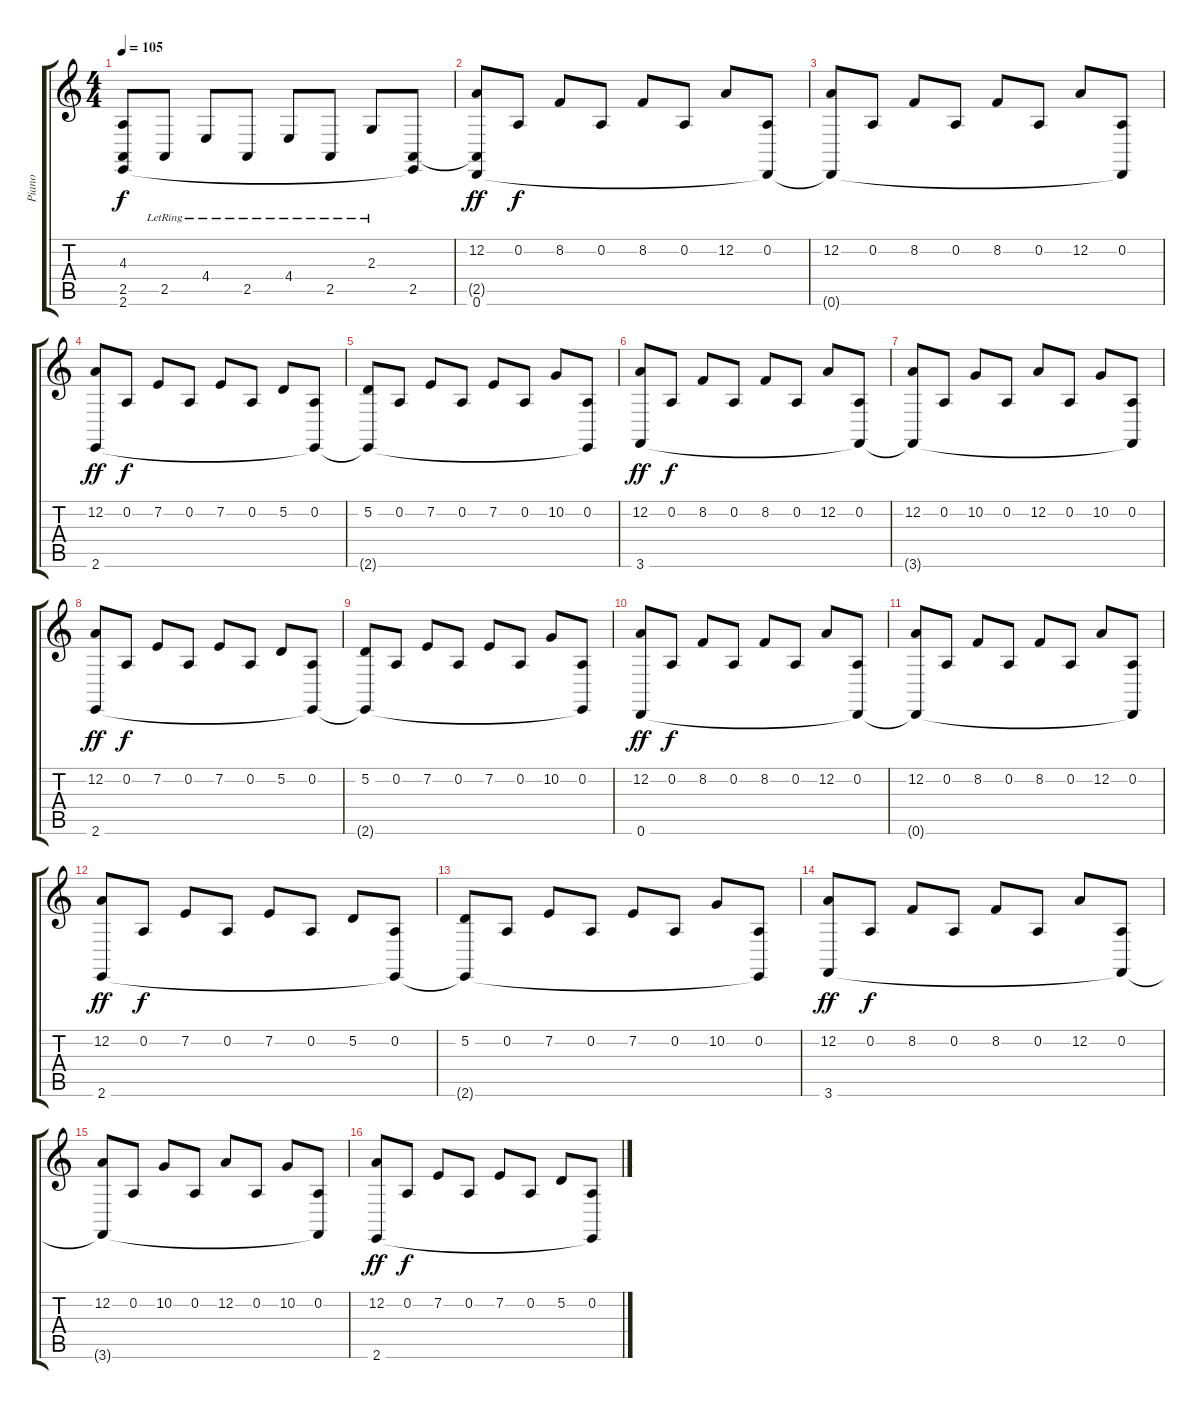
\track ("Piano" "Piano") {instrument brightacousticpiano}
\staff {score tabs}
\tuning (D4 A3 F3 C3 G2 D2) {hide}
\ts (4 4)
\tempo 105
\clef g2
\ks c
(4.3 2.5{t} 2.6{t}).8{dy f} 2.5{lr}.8 4.4{lr}.8 2.5{lr}.8 4.4{lr}.8 2.5{lr}.8 2.3{lr}.8 (2.5 2.6{t}).8 |
(12.2 2.5{t} 0.6).8{dy ff} 0.2.8{dy f} 8.2.8 0.2.8 8.2.8 0.2.8 12.2.8 (0.2 0.6{t}).8 |
(12.2 0.6{t}).8 0.2.8 8.2.8 0.2.8 8.2.8 0.2.8 12.2.8 (0.2 0.6{t}).8 |
(12.2 2.6).8{dy ff} 0.2.8{dy f} 7.2.8 0.2.8 7.2.8 0.2.8 5.2.8 (0.2 2.6{t}).8 |
(5.2 2.6{t}).8 0.2.8 7.2.8 0.2.8 7.2.8 0.2.8 10.2.8 (0.2 2.6{t}).8 |
(12.2 3.6).8{dy ff} 0.2.8{dy f} 8.2.8 0.2.8 8.2.8 0.2.8 12.2.8 (0.2 3.6{t}).8 |
(12.2 3.6{t}).8 0.2.8 10.2.8 0.2.8 12.2.8 0.2.8 10.2.8 (0.2 3.6{t}).8 |
(12.2 2.6).8{dy ff} 0.2.8{dy f} 7.2.8 0.2.8 7.2.8 0.2.8 5.2.8 (0.2 2.6{t}).8 |
(5.2 2.6{t}).8 0.2.8 7.2.8 0.2.8 7.2.8 0.2.8 10.2.8 (0.2 2.6{t}).8 |
(12.2 0.6).8{dy ff} 0.2.8{dy f} 8.2.8 0.2.8 8.2.8 0.2.8 12.2.8 (0.2 0.6{t}).8 |
(12.2 0.6{t}).8 0.2.8 8.2.8 0.2.8 8.2.8 0.2.8 12.2.8 (0.2 0.6{t}).8 |
(12.2 2.6).8{dy ff} 0.2.8{dy f} 7.2.8 0.2.8 7.2.8 0.2.8 5.2.8 (0.2 2.6{t}).8 |
(5.2 2.6{t}).8 0.2.8 7.2.8 0.2.8 7.2.8 0.2.8 10.2.8 (0.2 2.6{t}).8 |
(12.2 3.6).8{dy ff} 0.2.8{dy f} 8.2.8 0.2.8 8.2.8 0.2.8 12.2.8 (0.2 3.6{t}).8 |
(12.2 3.6{t}).8 0.2.8 10.2.8 0.2.8 12.2.8 0.2.8 10.2.8 (0.2 3.6{t}).8 |
(12.2 2.6).8{dy ff} 0.2.8{dy f} 7.2.8 0.2.8 7.2.8 0.2.8 5.2.8 (0.2 2.6{t}).8
